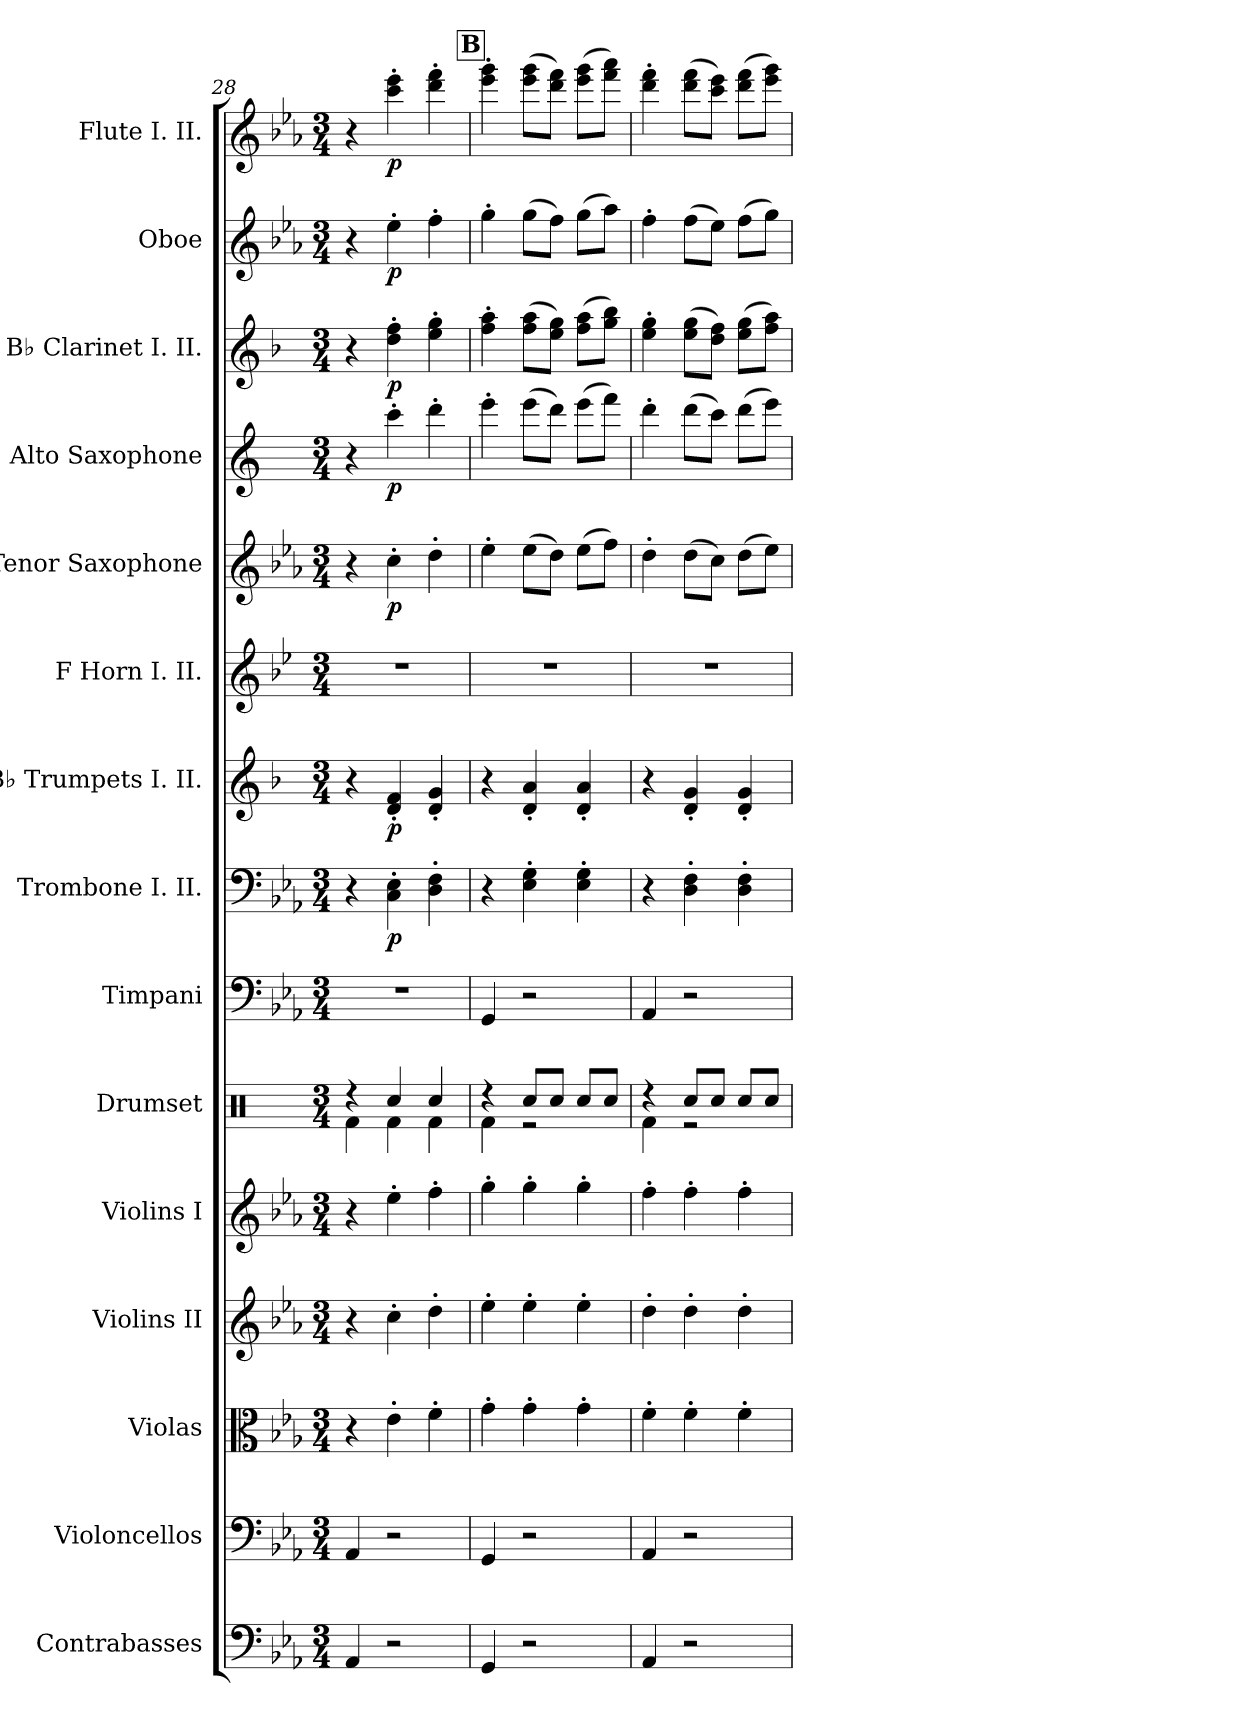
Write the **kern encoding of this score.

**kern	**kern	**kern	**kern	**kern	**kern	**kern	**kern	**dynam	**kern	**dynam	**kern	**kern	**dynam	**kern	**dynam	**kern	**dynam	**kern	**dynam	**kern	**dynam
*part15	*part14	*part13	*part12	*part11	*part10	*part9	*part8	*part8	*part7	*part7	*part6	*part5	*part5	*part4	*part4	*part3	*part3	*part2	*part2	*part1	*part1
*staff15	*staff14	*staff13	*staff12	*staff11	*staff10	*staff9	*staff8	*staff8	*staff7	*staff7	*staff6	*staff5	*staff5	*staff4	*staff4	*staff3	*staff3	*staff2	*staff2	*staff1	*staff1
*I"Contrabasses	*I"Violoncellos	*I"Violas	*I"Violins II	*I"Violins I	*I"Drumset	*I"Timpani	*I"Trombone I. II.	*	*I"B♭ Trumpets I. II.	*	*I"F Horn I. II.	*I"Tenor Saxophone	*	*I"Alto Saxophone	*	*I"B♭ Clarinet  I. II.	*	*I"Oboe	*	*I"Flute I. II.	*
*I'Cb.	*I'Vc.	*I'Vla.	*I'Vln. II	*I'Vln. I	*I'Drs.	*I'Timp.	*I'Tbn. I. II.	*	*I'B♭ Tpt. I. II.	*	*I'F Hn. I. II.	*I'T. Sax.	*	*I'A. Sax.	*	*I'B♭ Cl. I. II.	*	*I'Ob.	*	*I'Fl. I. II.	*
*clefF4	*clefF4	*clefC3	*clefG2	*clefG2	*clefX	*clefF4	*clefF4	*	*clefG2	*	*clefG2	*clefG2	*	*clefG2	*	*clefG2	*	*clefG2	*	*clefG2	*
*ITrd7c12	*	*	*	*	*	*	*	*	*ITrd1c2	*	*ITrd4c7	*ITrd8c14	*	*ITrd5c9	*	*ITrd1c2	*	*	*	*	*
*k[b-e-a-]	*k[b-e-a-]	*k[b-e-a-]	*k[b-e-a-]	*k[b-e-a-]	*k[]	*k[b-e-a-]	*k[b-e-a-]	*	*k[b-e-a-]	*	*k[b-e-a-]	*k[b-e-a-]	*	*k[b-e-a-]	*	*k[b-e-a-]	*	*k[b-e-a-]	*	*k[b-e-a-]	*
*M3/4	*M3/4	*M3/4	*M3/4	*M3/4	*M3/4	*M3/4	*M3/4	*	*M3/4	*	*M3/4	*M3/4	*	*M3/4	*	*M3/4	*	*M3/4	*	*M3/4	*
=28	=28	=28	=28	=28	=28	=28	=28	=28	=28	=28	=28	=28	=28	=28	=28	=28	=28	=28	=28	=28	=28
*	*	*	*	*	*^	*	*	*	*	*	*	*	*	*	*	*	*	*	*	*	*
4AAA-/	4AA-/	4r	4r	4r	4r	4Rf\	2.r	4r	.	4r	.	2.r	4r	.	4r	.	4r	.	4r	.	4r	.
!	!	!	!	!	!	!	!	!	!LO:DY:b	!	!LO:DY:b	!	!	!LO:DY:b	!	!LO:DY:b	!	!LO:DY:b	!	!LO:DY:b	!	!LO:DY:b
2r	2r	4e-'\	4cc'\	4ee-'\	4Rcc/	4Rf\	.	4C\' 4E-\'	p	4c/' 4e-/'	p	.	4c'\	p	4ee-'\	p	4cc\' 4ee-\'	p	4ee-'\	p	4ccc\' 4eee-\'	p
.	.	4f'\	4dd'\	4ff'\	4Rcc/	4Rf\	.	4D\' 4F\'	.	4c/' 4f/'	.	.	4d'\	.	4ff'\	.	4dd\' 4ff\'	.	4ff'\	.	4ddd\' 4fff\'	.
!!LO:PB:g=z
!!LO:REH:place=s1:a:B:fs=14:t=B
=29	=29	=29	=29	=29	=29	=29	=29	=29	=29	=29	=29	=29	=29	=29	=29	=29	=29	=29	=29	=29	=29	=29
4GGG/	4GG/	4g'\	4ee-'\	4gg'\	4r	4Rf\	4GG/	4r	.	4r	.	2.r	4e-'\	.	4gg'\	.	4ee-\' 4gg\'	.	4gg'\	.	4eee-\' 4ggg\'	.
2r	2r	4g'\	4ee-'\	4gg'\	8Rcc/L	2r	2r	4E-\' 4G\'	.	4c/' 4g/'	.	.	(8e-\L	.	(8gg\L	.	(8ee-\ 8gg\L	.	(8gg\L	.	(8eee-\ 8ggg\L	.
.	.	.	.	.	8Rcc/J	.	.	.	.	.	.	.	8d\J)	.	8ff\J)	.	8dd\ 8ff\J)	.	8ff\J)	.	8ddd\ 8fff\J)	.
.	.	4g'\	4ee-'\	4gg'\	8Rcc/L	.	.	4E-\' 4G\'	.	4c/' 4g/'	.	.	(8e-\L	.	(8gg\L	.	(8ee-\ 8gg\L	.	(8gg\L	.	(8eee-\ 8ggg\L	.
.	.	.	.	.	8Rcc/J	.	.	.	.	.	.	.	8f\J)	.	8aa-\J)	.	8ff\ 8aa-\J)	.	8aa-\J)	.	8fff\ 8aaa-\J)	.
=30	=30	=30	=30	=30	=30	=30	=30	=30	=30	=30	=30	=30	=30	=30	=30	=30	=30	=30	=30	=30	=30	=30
4AAA-/	4AA-/	4f'\	4dd'\	4ff'\	4r	4Rf\	4AA-/	4r	.	4r	.	2.r	4d'\	.	4ff'\	.	4dd\' 4ff\'	.	4ff'\	.	4ddd\' 4fff\'	.
2r	2r	4f'\	4dd'\	4ff'\	8Rcc/L	2r	2r	4D\' 4F\'	.	4c/' 4f/'	.	.	(8d\L	.	(8ff\L	.	(8dd\ 8ff\L	.	(8ff\L	.	(8ddd\ 8fff\L	.
.	.	.	.	.	8Rcc/J	.	.	.	.	.	.	.	8c\J)	.	8ee-\J)	.	8cc\ 8ee-\J)	.	8ee-\J)	.	8ccc\ 8eee-\J)	.
.	.	4f'\	4dd'\	4ff'\	8Rcc/L	.	.	4D\' 4F\'	.	4c/' 4f/'	.	.	(8d\L	.	(8ff\L	.	(8dd\ 8ff\L	.	(8ff\L	.	(8ddd\ 8fff\L	.
.	.	.	.	.	8Rcc/J	.	.	.	.	.	.	.	8e-\J)	.	8gg\J)	.	8ee-\ 8gg\J)	.	8gg\J)	.	8eee-\ 8ggg\J)	.
*	*	*	*	*	*v	*v	*	*	*	*	*	*	*	*	*	*	*	*	*	*	*	*
=	=	=	=	=	=	=	=	=	=	=	=	=	=	=	=	=	=	=	=	=	=
*-	*-	*-	*-	*-	*-	*-	*-	*-	*-	*-	*-	*-	*-	*-	*-	*-	*-	*-	*-	*-	*-
